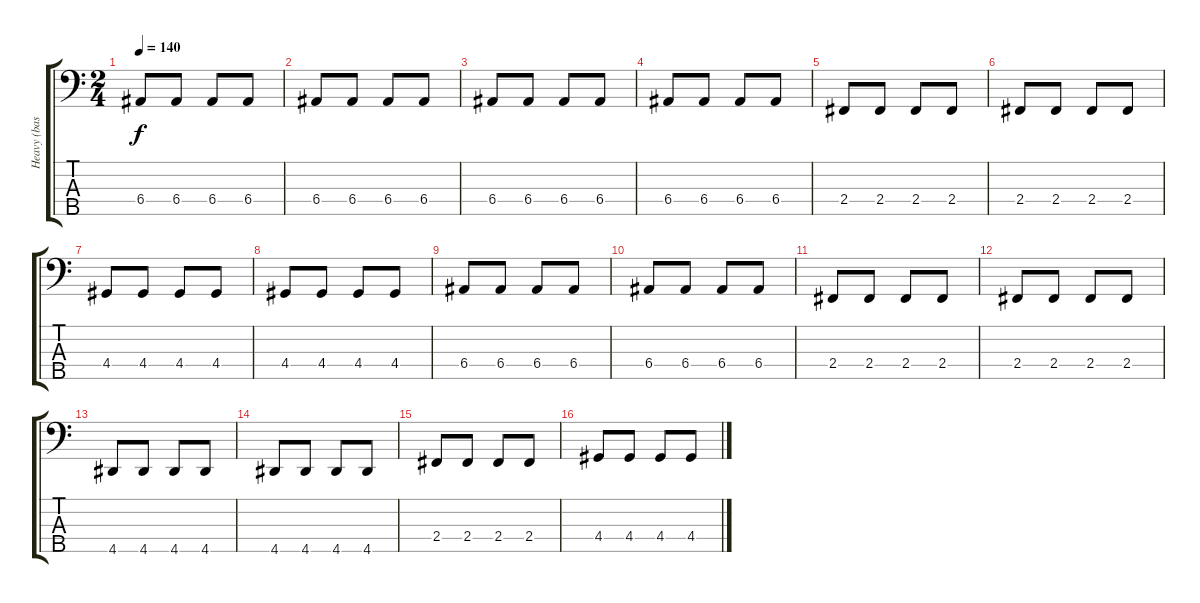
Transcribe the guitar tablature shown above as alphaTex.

\track ("Heavy (base)" "Heavy (bas") {instrument slapbass1}
\staff {score tabs}
\tuning (G2 D2 A1 E1 B0) {hide}
\ts (2 4)
\tempo 140
\clef f4
\ks c
6.4.8{dy f} 6.4.8 6.4.8 6.4.8 |
6.4.8 6.4.8 6.4.8 6.4.8 |
6.4.8 6.4.8 6.4.8 6.4.8 |
6.4.8 6.4.8 6.4.8 6.4.8 |
2.4.8 2.4.8 2.4.8 2.4.8 |
2.4.8 2.4.8 2.4.8 2.4.8 |
4.4.8 4.4.8 4.4.8 4.4.8 |
4.4.8 4.4.8 4.4.8 4.4.8 |
6.4.8 6.4.8 6.4.8 6.4.8 |
6.4.8 6.4.8 6.4.8 6.4.8 |
2.4.8 2.4.8 2.4.8 2.4.8 |
2.4.8 2.4.8 2.4.8 2.4.8 |
4.5.8 4.5.8 4.5.8 4.5.8 |
4.5.8 4.5.8 4.5.8 4.5.8 |
2.4.8 2.4.8 2.4.8 2.4.8 |
4.4.8 4.4.8 4.4.8 4.4.8
